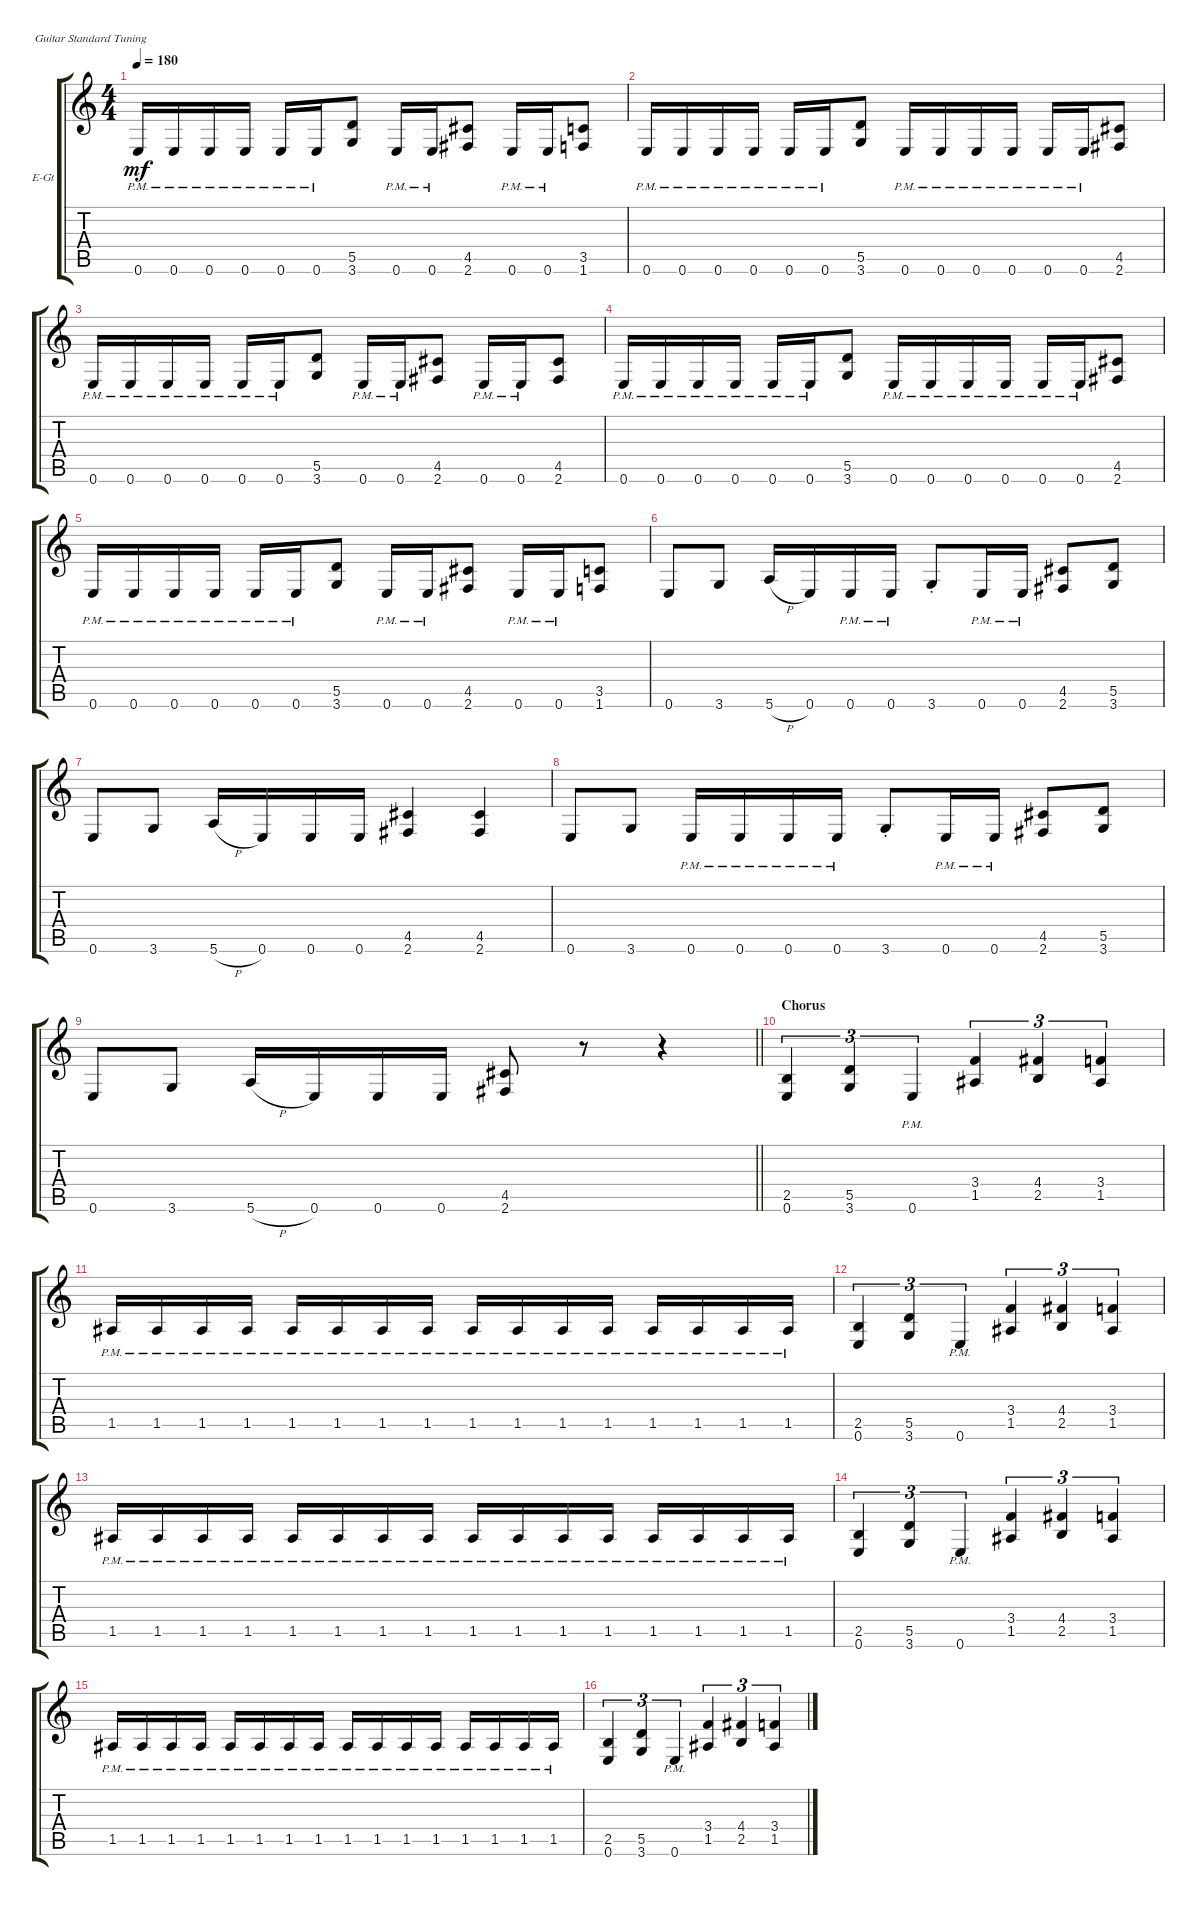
\bracketExtendMode groupsimilarinstruments
\firstSystemTrackNameOrientation horizontal
\otherSystemsTrackNameOrientation horizontal
\track ("Gtr Dist 2" "E-Gt") {instrument overdrivenguitar}
\staff {score tabs}
\tuning (E4 B3 G3 D3 A2 E2)
\ts (4 4)
\tempo 180
\clef g2
\ks c
0.6{pm}.16{dy mf} 0.6{pm}.16 0.6{pm}.16 0.6{pm}.16 0.6{pm}.16 0.6{pm}.16 (5.5 3.6).8 0.6{pm}.16 0.6{pm}.16 (4.5 2.6).8 0.6{pm}.16 0.6{pm}.16 (3.5 1.6).8 |
0.6{pm}.16 0.6{pm}.16 0.6{pm}.16 0.6{pm}.16 0.6{pm}.16 0.6{pm}.16 (5.5 3.6).8 0.6{pm}.16 0.6{pm}.16 0.6{pm}.16 0.6{pm}.16 0.6{pm}.16 0.6{pm}.16 (4.5 2.6).8 |
0.6{pm}.16 0.6{pm}.16 0.6{pm}.16 0.6{pm}.16 0.6{pm}.16 0.6{pm}.16 (5.5 3.6).8 0.6{pm}.16 0.6{pm}.16 (4.5 2.6).8 0.6{pm}.16 0.6{pm}.16 (4.5 2.6).8 |
0.6{pm}.16 0.6{pm}.16 0.6{pm}.16 0.6{pm}.16 0.6{pm}.16 0.6{pm}.16 (5.5 3.6).8 0.6{pm}.16 0.6{pm}.16 0.6{pm}.16 0.6{pm}.16 0.6{pm}.16 0.6{pm}.16 (4.5 2.6).8 |
0.6{pm}.16 0.6{pm}.16 0.6{pm}.16 0.6{pm}.16 0.6{pm}.16 0.6{pm}.16 (5.5 3.6).8 0.6{pm}.16 0.6{pm}.16 (4.5 2.6).8 0.6{pm}.16 0.6{pm}.16 (3.5 1.6).8 |
0.6.8 3.6.8 5.6{h}.16 0.6.16 0.6{pm}.16 0.6{pm}.16 3.6{st}.8 0.6{pm}.16 0.6{pm}.16 (4.5 2.6).8 (5.5 3.6).8 |
0.6.8 3.6.8 5.6{h}.16 0.6.16 0.6.16 0.6.16 (4.5 2.6).4 (4.5 2.6).4 |
0.6.8 3.6.8 0.6{pm}.16 0.6{pm}.16 0.6{pm}.16 0.6{pm}.16 3.6{st}.8 0.6{pm}.16 0.6{pm}.16 (4.5 2.6).8 (5.5 3.6).8 |
\barLineRight lightlight
0.6.8 3.6.8 5.6{h}.16 0.6.16 0.6.16 0.6.16 (4.5 2.6).8 r.8 r.4 |
\section ("" "Chorus")
(2.5 0.6).4{tu (3 2)} (5.5 3.6).4{tu (3 2)} 0.6{pm}.4{tu (3 2)} (3.4 1.5).4{tu (3 2)} (4.4 2.5).4{tu (3 2)} (3.4 1.5).4{tu (3 2)} |
1.5{pm}.16 1.5{pm}.16 1.5{pm}.16 1.5{pm}.16 1.5{pm}.16 1.5{pm}.16 1.5{pm}.16 1.5{pm}.16 1.5{pm}.16 1.5{pm}.16 1.5{pm}.16 1.5{pm}.16 1.5{pm}.16 1.5{pm}.16 1.5{pm}.16 1.5{pm}.16 |
(2.5 0.6).4{tu (3 2)} (5.5 3.6).4{tu (3 2)} 0.6{pm}.4{tu (3 2)} (3.4 1.5).4{tu (3 2)} (4.4 2.5).4{tu (3 2)} (3.4 1.5).4{tu (3 2)} |
1.5{pm}.16 1.5{pm}.16 1.5{pm}.16 1.5{pm}.16 1.5{pm}.16 1.5{pm}.16 1.5{pm}.16 1.5{pm}.16 1.5{pm}.16 1.5{pm}.16 1.5{pm}.16 1.5{pm}.16 1.5{pm}.16 1.5{pm}.16 1.5{pm}.16 1.5{pm}.16 |
(2.5 0.6).4{tu (3 2)} (5.5 3.6).4{tu (3 2)} 0.6{pm}.4{tu (3 2)} (3.4 1.5).4{tu (3 2)} (4.4 2.5).4{tu (3 2)} (3.4 1.5).4{tu (3 2)} |
1.5{pm}.16 1.5{pm}.16 1.5{pm}.16 1.5{pm}.16 1.5{pm}.16 1.5{pm}.16 1.5{pm}.16 1.5{pm}.16 1.5{pm}.16 1.5{pm}.16 1.5{pm}.16 1.5{pm}.16 1.5{pm}.16 1.5{pm}.16 1.5{pm}.16 1.5{pm}.16 |
(2.5 0.6).4{tu (3 2)} (5.5 3.6).4{tu (3 2)} 0.6{pm}.4{tu (3 2)} (3.4 1.5).4{tu (3 2)} (4.4 2.5).4{tu (3 2)} (3.4 1.5).4{tu (3 2)}
